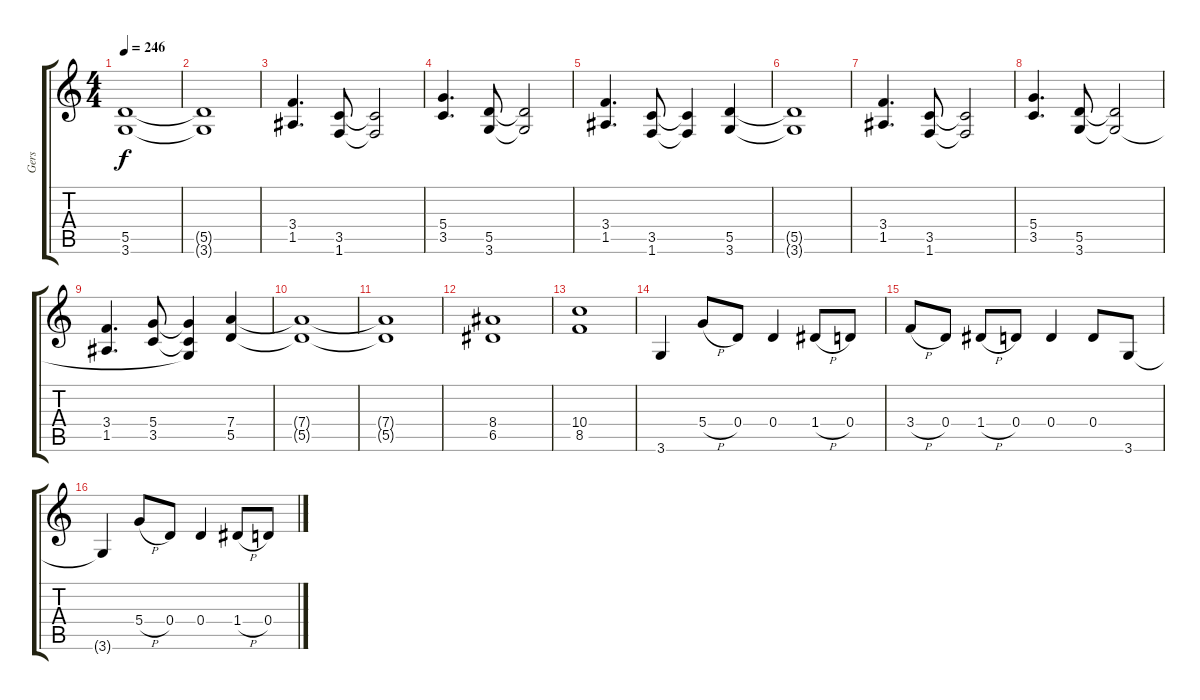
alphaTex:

\track ("Gers" "Gers") {instrument distortionguitar}
\staff {score tabs}
\tuning (E4 B3 G3 D3 A2 E2) {hide}
\ts (4 4)
\tempo 246
\clef g2
\ks c
(5.5 3.6).1{dy f} |
(5.5{t} 3.6{t}).1 |
(3.4 1.5).4{d} (3.5 1.6).8 (3.5{t} 1.6{t}).2 |
(5.4 3.5).4{d} (5.5 3.6).8 (5.5{t} 3.6{t}).2 |
(3.4 1.5).4{d} (3.5 1.6).8 (3.5{t} 1.6{t}).4 (5.5 3.6).4 |
(5.5{t} 3.6{t}).1 |
(3.4 1.5).4{d} (3.5 1.6).8 (3.5{t} 1.6{t}).2 |
(5.4 3.5).4{d} (5.5 3.6).8 (5.5{t} 3.6{t}).2 |
(3.4 1.5).4{d} (5.4 3.5).8 (5.4{t} 3.5{t} 3.6{t}).4 (7.4 5.5).4 |
(7.4{t} 5.5{t}).1 |
(7.4{t} 5.5{t}).1 |
(8.4 6.5).1 |
(10.4 8.5).1 |
3.6.4 5.4{h}.8 0.4.8 0.4.4 1.4{h}.8 0.4.8 |
3.4{h}.8 0.4.8 1.4{h}.8 0.4.8 0.4.4 0.4.8 3.6.8 |
3.6{t}.4 5.4{h}.8 0.4.8 0.4.4 1.4{h}.8 0.4.8
